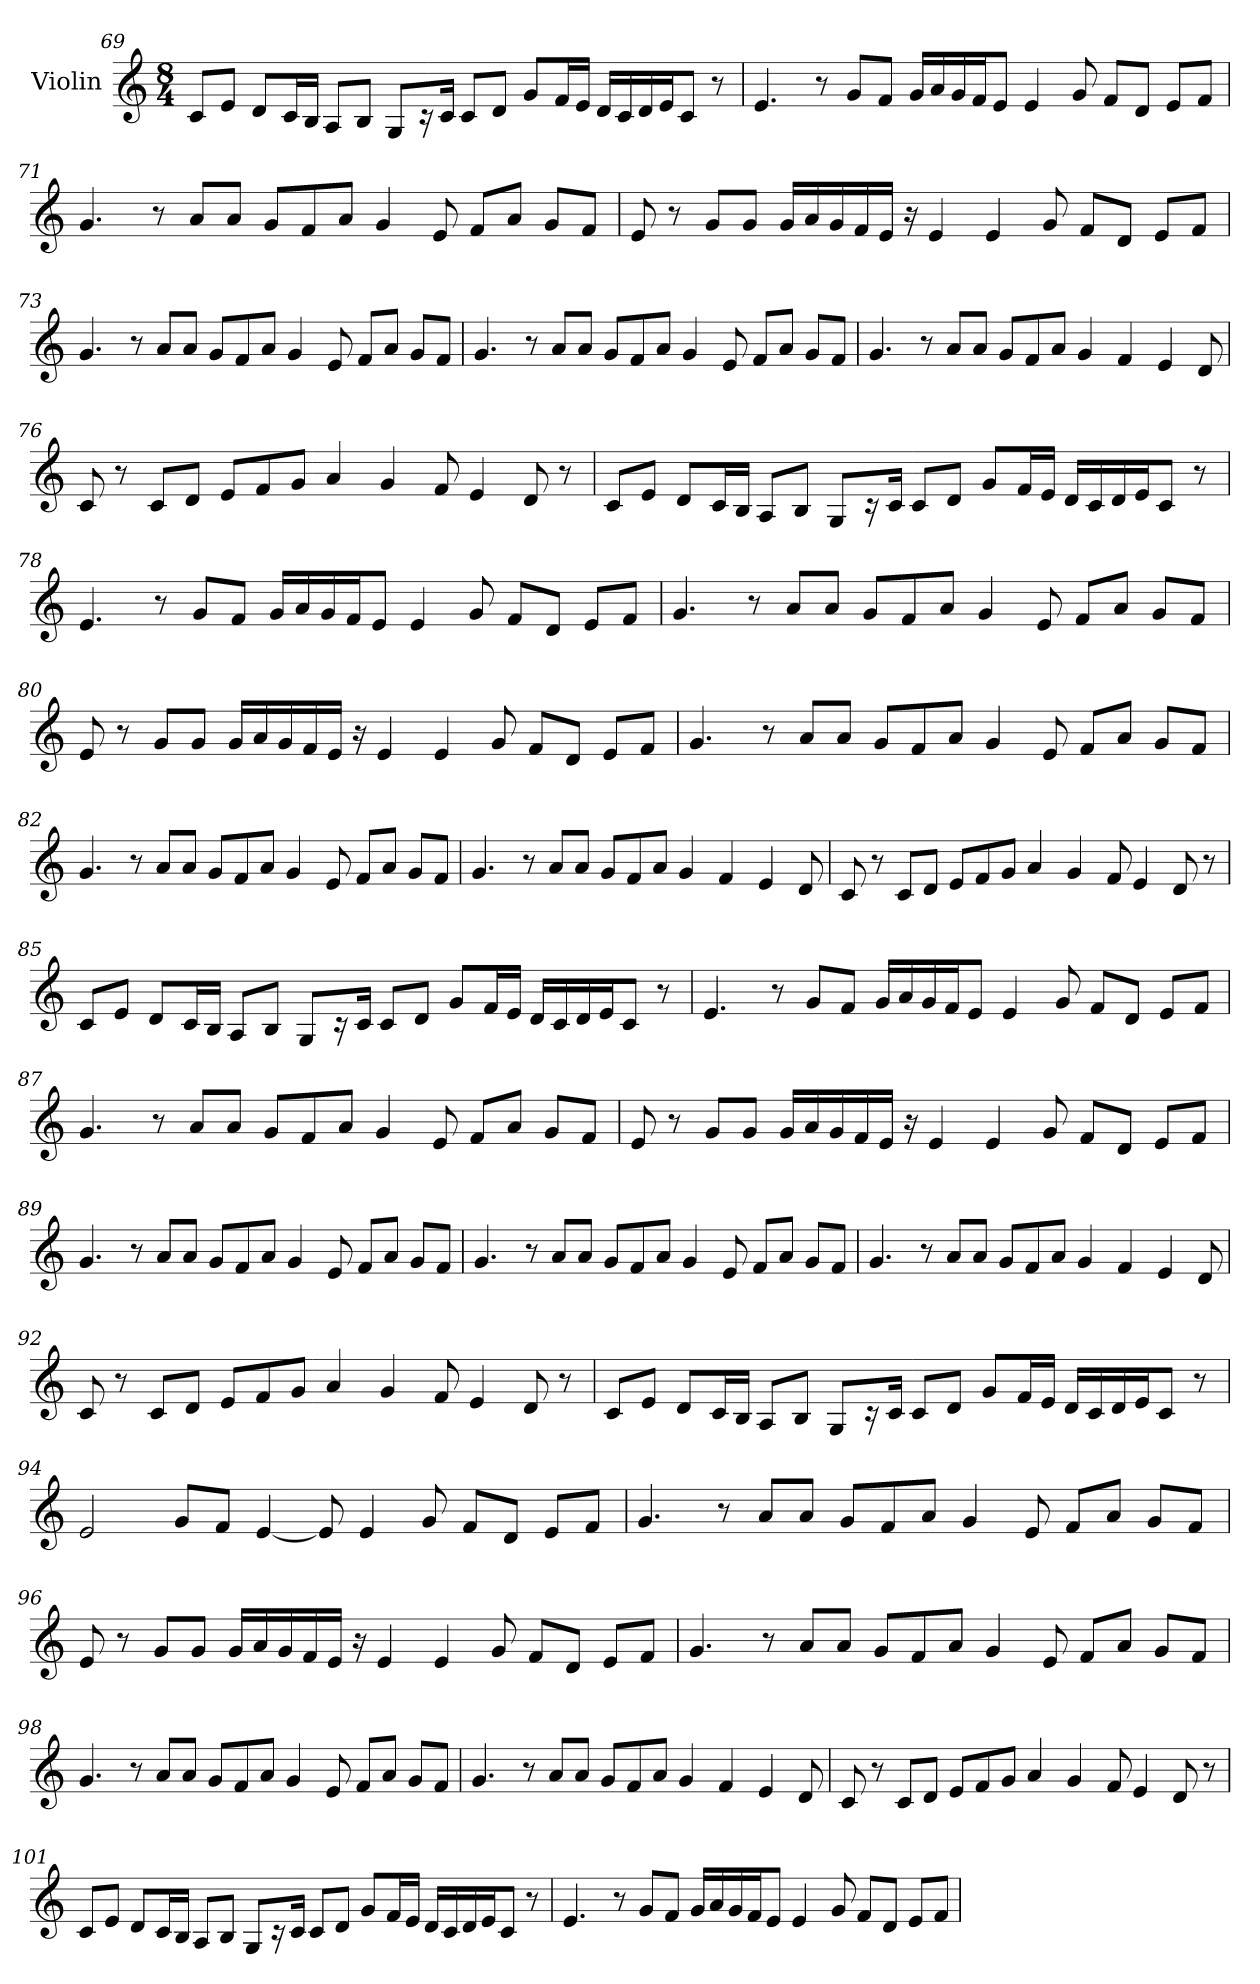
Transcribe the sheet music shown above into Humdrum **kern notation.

**kern
*part1
*staff1
*I"Violin
*clefG2
*k[]
*M8/4
=69
8c/L
8e/J
8d/L
16c/L
16B/JJ
8A/L
8B/J
8G/L
16r
16c/Jk
8c/L
8d/J
8g/L
16f/L
16e/JJ
16d/LL
16c/
16d/
16e/J
8c/J
8r
!!LO:LB:g=z
=70
4.e/
8r
8g/L
8f/J
16g/LL
16a/
16g/
16f/J
8e/J
4e/
8g/
8f/L
8d/J
8e/L
8f/J
=71
4.g/
8r
8a/L
8a/J
8g/L
8f/
8a/J
4g/
8e/
8f/L
8a/J
8g/L
8f/J
!!LO:LB:g=z
=72
8e/
8r
8g/L
8g/J
16g/LL
16a/
16g/
16f/
16e/JJ
16r
4e/
4e/
8g/
8f/L
8d/J
8e/L
8f/J
=73
4.g/
8r
8a/L
8a/J
8g/L
8f/
8a/J
4g/
8e/
8f/L
8a/J
8g/L
8f/J
!!LO:LB:g=z
=74
4.g/
8r
8a/L
8a/J
8g/L
8f/
8a/J
4g/
8e/
8f/L
8a/J
8g/L
8f/J
=75
4.g/
8r
8a/L
8a/J
8g/L
8f/
8a/J
4g/
4f/
4e/
8d/
!!LO:LB:g=z
=76
8c/
8r
8c/L
8d/J
8e/L
8f/
8g/J
4a/
4g/
8f/
4e/
8d/
8r
=77
8c/L
8e/J
8d/L
16c/L
16B/JJ
8A/L
8B/J
8G/L
16r
16c/Jk
8c/L
8d/J
8g/L
16f/L
16e/JJ
16d/LL
16c/
16d/
16e/J
8c/J
8r
!!LO:LB:g=z
=78
4.e/
8r
8g/L
8f/J
16g/LL
16a/
16g/
16f/J
8e/J
4e/
8g/
8f/L
8d/J
8e/L
8f/J
=79
4.g/
8r
8a/L
8a/J
8g/L
8f/
8a/J
4g/
8e/
8f/L
8a/J
8g/L
8f/J
!!LO:LB:g=z
=80
8e/
8r
8g/L
8g/J
16g/LL
16a/
16g/
16f/
16e/JJ
16r
4e/
4e/
8g/
8f/L
8d/J
8e/L
8f/J
=81
4.g/
8r
8a/L
8a/J
8g/L
8f/
8a/J
4g/
8e/
8f/L
8a/J
8g/L
8f/J
!!LO:PB:g=z
=82
4.g/
8r
8a/L
8a/J
8g/L
8f/
8a/J
4g/
8e/
8f/L
8a/J
8g/L
8f/J
=83
4.g/
8r
8a/L
8a/J
8g/L
8f/
8a/J
4g/
4f/
4e/
8d/
!!LO:LB:g=z
=84
8c/
8r
8c/L
8d/J
8e/L
8f/
8g/J
4a/
4g/
8f/
4e/
8d/
8r
=85
8c/L
8e/J
8d/L
16c/L
16B/JJ
8A/L
8B/J
8G/L
16r
16c/Jk
8c/L
8d/J
8g/L
16f/L
16e/JJ
16d/LL
16c/
16d/
16e/J
8c/J
8r
!!LO:LB:g=z
=86
4.e/
8r
8g/L
8f/J
16g/LL
16a/
16g/
16f/J
8e/J
4e/
8g/
8f/L
8d/J
8e/L
8f/J
=87
4.g/
8r
8a/L
8a/J
8g/L
8f/
8a/J
4g/
8e/
8f/L
8a/J
8g/L
8f/J
!!LO:LB:g=z
=88
8e/
8r
8g/L
8g/J
16g/LL
16a/
16g/
16f/
16e/JJ
16r
4e/
4e/
8g/
8f/L
8d/J
8e/L
8f/J
=89
4.g/
8r
8a/L
8a/J
8g/L
8f/
8a/J
4g/
8e/
8f/L
8a/J
8g/L
8f/J
!!LO:LB:g=z
=90
4.g/
8r
8a/L
8a/J
8g/L
8f/
8a/J
4g/
8e/
8f/L
8a/J
8g/L
8f/J
=91
4.g/
8r
8a/L
8a/J
8g/L
8f/
8a/J
4g/
4f/
4e/
8d/
!!LO:LB:g=z
=92
8c/
8r
8c/L
8d/J
8e/L
8f/
8g/J
4a/
4g/
8f/
4e/
8d/
8r
=93
8c/L
8e/J
8d/L
16c/L
16B/JJ
8A/L
8B/J
8G/L
16r
16c/Jk
8c/L
8d/J
8g/L
16f/L
16e/JJ
16d/LL
16c/
16d/
16e/J
8c/J
8r
!!LO:LB:g=z
=94
2e/
8g/L
8f/J
[4e/
8e/]
4e/
8g/
8f/L
8d/J
8e/L
8f/J
=95
4.g/
8r
8a/L
8a/J
8g/L
8f/
8a/J
4g/
8e/
8f/L
8a/J
8g/L
8f/J
!!LO:LB:g=z
=96
8e/
8r
8g/L
8g/J
16g/LL
16a/
16g/
16f/
16e/JJ
16r
4e/
4e/
8g/
8f/L
8d/J
8e/L
8f/J
=97
4.g/
8r
8a/L
8a/J
8g/L
8f/
8a/J
4g/
8e/
8f/L
8a/J
8g/L
8f/J
!!LO:PB:g=z
=98
4.g/
8r
8a/L
8a/J
8g/L
8f/
8a/J
4g/
8e/
8f/L
8a/J
8g/L
8f/J
=99
4.g/
8r
8a/L
8a/J
8g/L
8f/
8a/J
4g/
4f/
4e/
8d/
!!LO:LB:g=z
=100
8c/
8r
8c/L
8d/J
8e/L
8f/
8g/J
4a/
4g/
8f/
4e/
8d/
8r
=101
8c/L
8e/J
8d/L
16c/L
16B/JJ
8A/L
8B/J
8G/L
16r
16c/Jk
8c/L
8d/J
8g/L
16f/L
16e/JJ
16d/LL
16c/
16d/
16e/J
8c/J
8r
!!LO:LB:g=z
=102
4.e/
8r
8g/L
8f/J
16g/LL
16a/
16g/
16f/J
8e/J
4e/
8g/
8f/L
8d/J
8e/L
8f/J
=
*-
